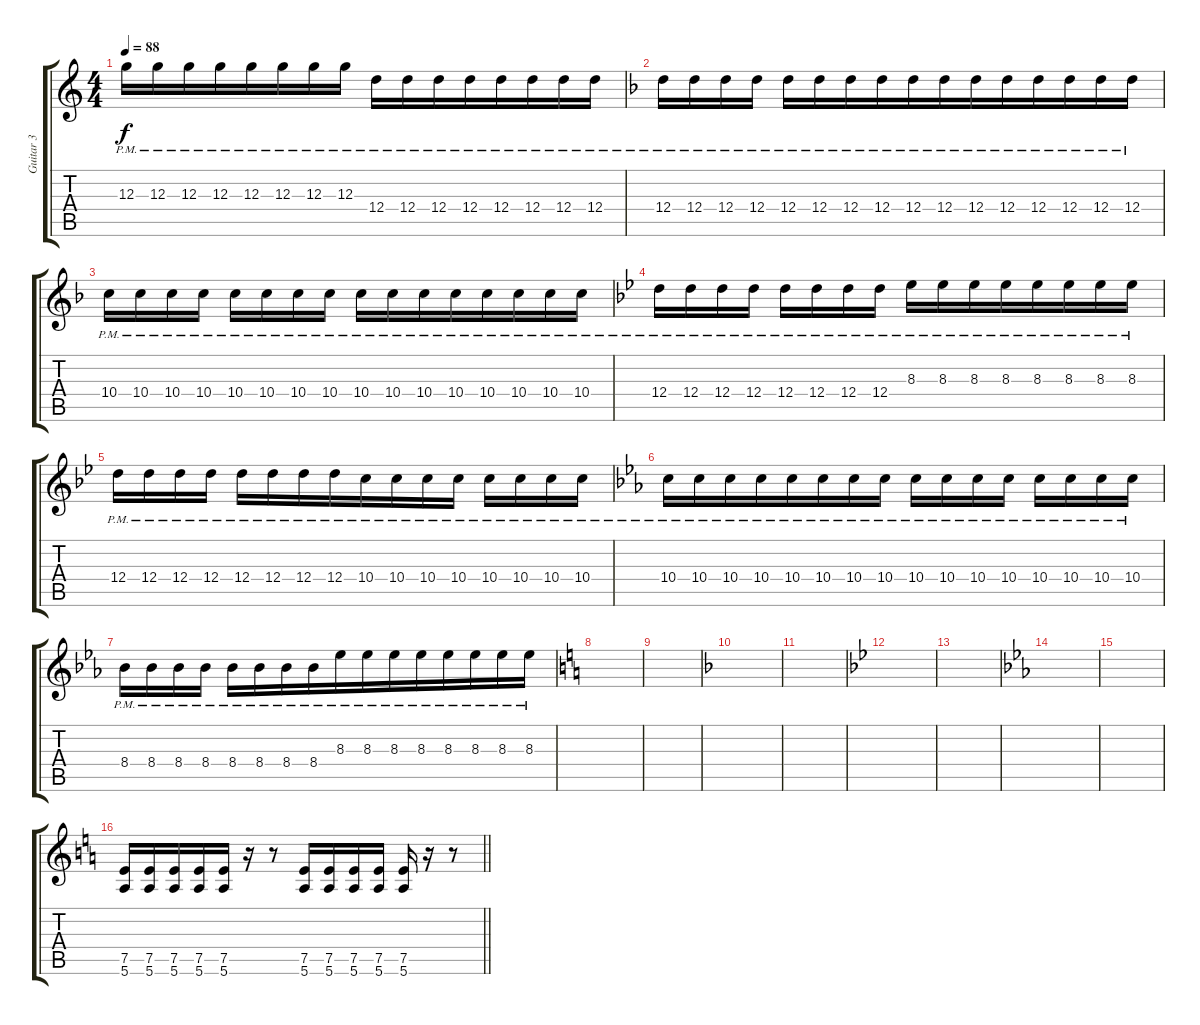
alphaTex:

\track ("Guitar 3" "Guitar 3") {instrument distortionguitar}
\staff {score tabs}
\tuning (E4 B3 G3 D3 A2 E2) {hide}
\ts (4 4)
\tempo 88
\clef g2
\ks aminor
12.3{pm}.16{dy f volume 9} 12.3{pm}.16 12.3{pm}.16{beam merge} 12.3{pm}.16{beam merge} 12.3{pm}.16 12.3{pm}.16{beam merge} 12.3{pm}.16{beam merge} 12.3{pm}.16 12.4{pm}.16 12.4{pm}.16 12.4{pm}.16 12.4{pm}.16{beam merge} 12.4{pm}.16 12.4{pm}.16{beam merge} 12.4{pm}.16 12.4{pm}.16 |
\ks dminor
12.4{pm}.16 12.4{pm}.16{beam merge} 12.4{pm}.16{beam merge} 12.4{pm}.16 12.4{pm}.16 12.4{pm}.16 12.4{pm}.16 12.4{pm}.16{beam merge} 12.4{pm}.16{beam merge} 12.4{pm}.16{beam merge} 12.4{pm}.16 12.4{pm}.16{beam merge} 12.4{pm}.16 12.4{pm}.16 12.4{pm}.16 12.4{pm}.16 |
10.4{pm}.16{beam merge} 10.4{pm}.16 10.4{pm}.16{beam merge} 10.4{pm}.16 10.4{pm}.16 10.4{pm}.16{beam merge} 10.4{pm}.16 10.4{pm}.16 10.4{pm}.16{beam merge} 10.4{pm}.16 10.4{pm}.16 10.4{pm}.16{beam merge} 10.4{pm}.16{beam merge} 10.4{pm}.16{beam merge} 10.4{pm}.16 10.4{pm}.16 |
\ks gminor
12.4{pm}.16 12.4{pm}.16 12.4{pm}.16{beam merge} 12.4{pm}.16 12.4{pm}.16{beam merge} 12.4{pm}.16 12.4{pm}.16 12.4{pm}.16 8.3{pm}.16{beam merge} 8.3{pm}.16 8.3{pm}.16 8.3{pm}.16{beam merge} 8.3{pm}.16{beam merge} 8.3{pm}.16{beam merge} 8.3{pm}.16 8.3{pm}.16 |
12.4{pm}.16 12.4{pm}.16{beam merge} 12.4{pm}.16 12.4{pm}.16 12.4{pm}.16{beam merge} 12.4{pm}.16 12.4{pm}.16{beam merge} 12.4{pm}.16{beam merge} 10.4{pm}.16{beam merge} 10.4{pm}.16{beam merge} 10.4{pm}.16{beam merge} 10.4{pm}.16 10.4{pm}.16{beam merge} 10.4{pm}.16{beam merge} 10.4{pm}.16{beam merge} 10.4{pm}.16 |
\ks cminor
10.4{pm}.16{beam merge} 10.4{pm}.16{beam merge} 10.4{pm}.16 10.4{pm}.16{beam merge} 10.4{pm}.16{beam merge} 10.4{pm}.16 10.4{pm}.16{beam merge} 10.4{pm}.16 10.4{pm}.16{beam merge} 10.4{pm}.16 10.4{pm}.16{beam merge} 10.4{pm}.16 10.4{pm}.16{beam merge} 10.4{pm}.16 10.4{pm}.16{beam merge} 10.4{pm}.16 |
8.4{pm}.16 8.4{pm}.16 8.4{pm}.16 8.4{pm}.16 8.4{pm}.16{beam merge} 8.4{pm}.16{beam merge} 8.4{pm}.16{beam merge} 8.4{pm}.16{beam merge} 8.3{pm}.16 8.3{pm}.16{beam merge} 8.3{pm}.16{beam merge} 8.3{pm}.16{beam merge} 8.3{pm}.16 8.3{pm}.16 8.3{pm}.16 8.3{pm}.16 |
\ks aminor
|
|
\ks dminor
|
|
\ks gminor
|
|
\ks cminor
|
|
\barLineRight lightlight
\ks aminor
(7.5 5.6).16{beam merge} (7.5 5.6).16{beam merge} (7.5 5.6).16 (7.5 5.6).16{beam merge} (7.5 5.6).16 r.16{beam merge} r.8 (7.5 5.6).16 (7.5 5.6).16 (7.5 5.6).16 (7.5 5.6).16 (7.5 5.6).16 r.16 r.8
